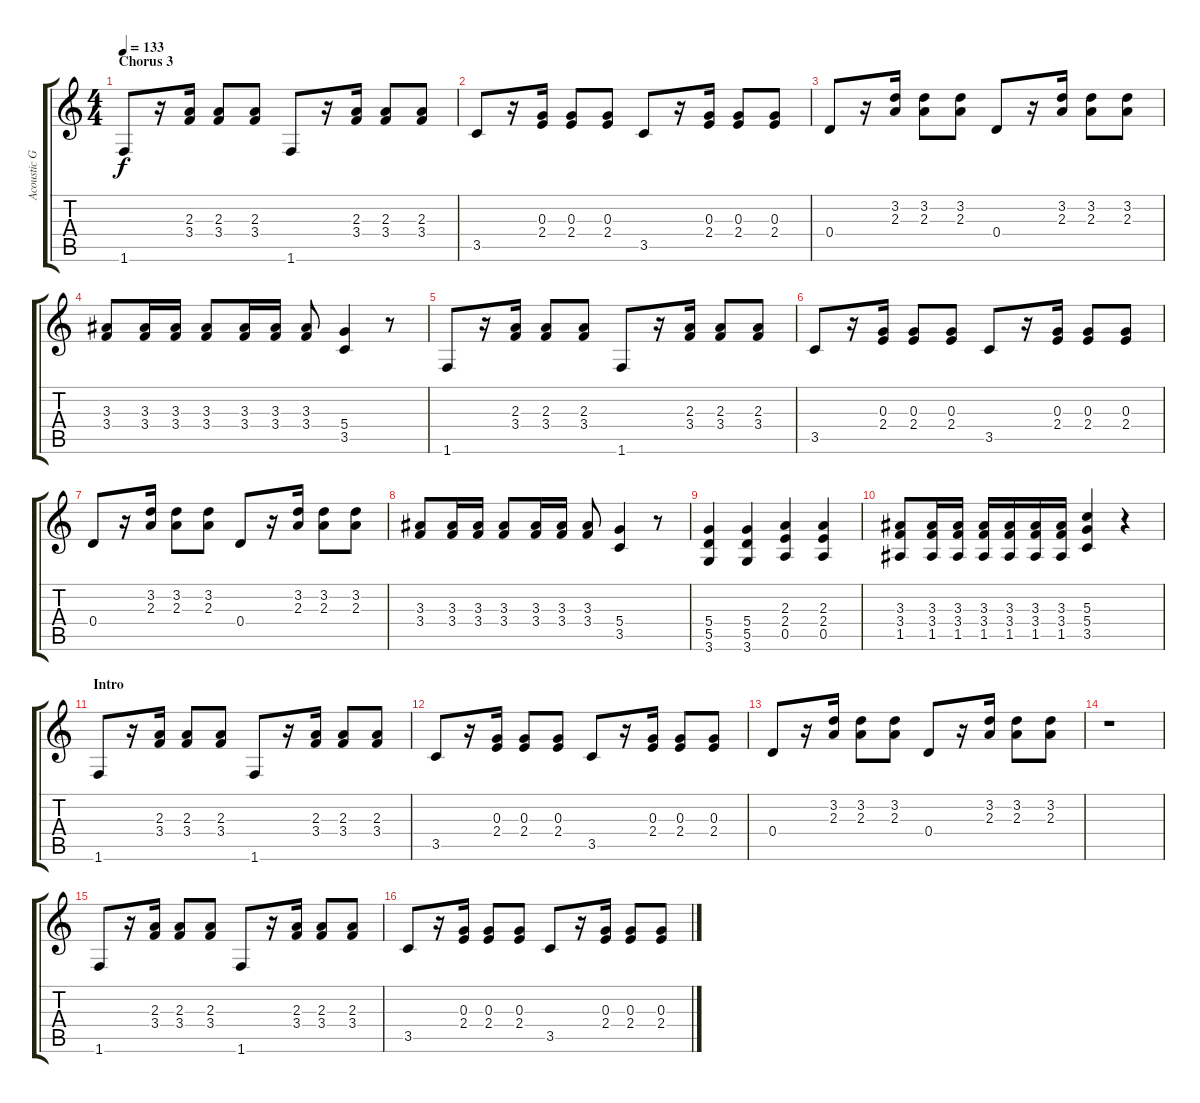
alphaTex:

\track ("Acoustic Guitar" "Acoustic G") {instrument acousticguitarnylon}
\staff {score tabs}
\tuning (E4 B3 G3 D3 A2 E2) {hide}
\ts (4 4)
\section ("" "Chorus 3")
\tempo 133
\clef g2
\ks c
1.6.8{dy f} r.16 (2.3 3.4).16 (2.3 3.4).8 (2.3 3.4).8 1.6.8 r.16 (2.3 3.4).16 (2.3 3.4).8 (2.3 3.4).8 |
3.5.8 r.16 (0.3 2.4).16 (0.3 2.4).8 (0.3 2.4).8 3.5.8 r.16 (0.3 2.4).16 (0.3 2.4).8 (0.3 2.4).8 |
0.4.8 r.16 (3.2 2.3).16 (3.2 2.3).8 (3.2 2.3).8 0.4.8 r.16 (3.2 2.3).16 (3.2 2.3).8 (3.2 2.3).8 |
(3.3 3.4).8 (3.3 3.4).16 (3.3 3.4).16 (3.3 3.4).8 (3.3 3.4).16 (3.3 3.4).16 (3.3 3.4).8 (5.4 3.5).4 r.8 |
1.6.8 r.16 (2.3 3.4).16 (2.3 3.4).8 (2.3 3.4).8 1.6.8 r.16 (2.3 3.4).16 (2.3 3.4).8 (2.3 3.4).8 |
3.5.8 r.16 (0.3 2.4).16 (0.3 2.4).8 (0.3 2.4).8 3.5.8 r.16 (0.3 2.4).16 (0.3 2.4).8 (0.3 2.4).8 |
0.4.8 r.16 (3.2 2.3).16 (3.2 2.3).8 (3.2 2.3).8 0.4.8 r.16 (3.2 2.3).16 (3.2 2.3).8 (3.2 2.3).8 |
(3.3 3.4).8 (3.3 3.4).16 (3.3 3.4).16 (3.3 3.4).8 (3.3 3.4).16 (3.3 3.4).16 (3.3 3.4).8 (5.4 3.5).4 r.8 |
(5.4 5.5 3.6).4 (5.4 5.5 3.6).4 (2.3 2.4 0.5).4 (2.3 2.4 0.5).4 |
(3.3 3.4 1.5).8 (3.3 3.4 1.5).16 (3.3 3.4 1.5).16 (3.3 3.4 1.5).16 (3.3 3.4 1.5).16 (3.3 3.4 1.5).16 (3.3 3.4 1.5).16 (5.3 5.4 3.5).4 r.4 |
\section ("" "Intro")
1.6.8 r.16 (2.3 3.4).16 (2.3 3.4).8 (2.3 3.4).8 1.6.8 r.16 (2.3 3.4).16 (2.3 3.4).8 (2.3 3.4).8 |
3.5.8 r.16 (0.3 2.4).16 (0.3 2.4).8 (0.3 2.4).8 3.5.8 r.16 (0.3 2.4).16 (0.3 2.4).8 (0.3 2.4).8 |
0.4.8 r.16 (3.2 2.3).16 (3.2 2.3).8 (3.2 2.3).8 0.4.8 r.16 (3.2 2.3).16 (3.2 2.3).8 (3.2 2.3).8 |
r.1 |
1.6.8 r.16 (2.3 3.4).16 (2.3 3.4).8 (2.3 3.4).8 1.6.8 r.16 (2.3 3.4).16 (2.3 3.4).8 (2.3 3.4).8 |
3.5.8 r.16 (0.3 2.4).16 (0.3 2.4).8 (0.3 2.4).8 3.5.8 r.16 (0.3 2.4).16 (0.3 2.4).8 (0.3 2.4).8
